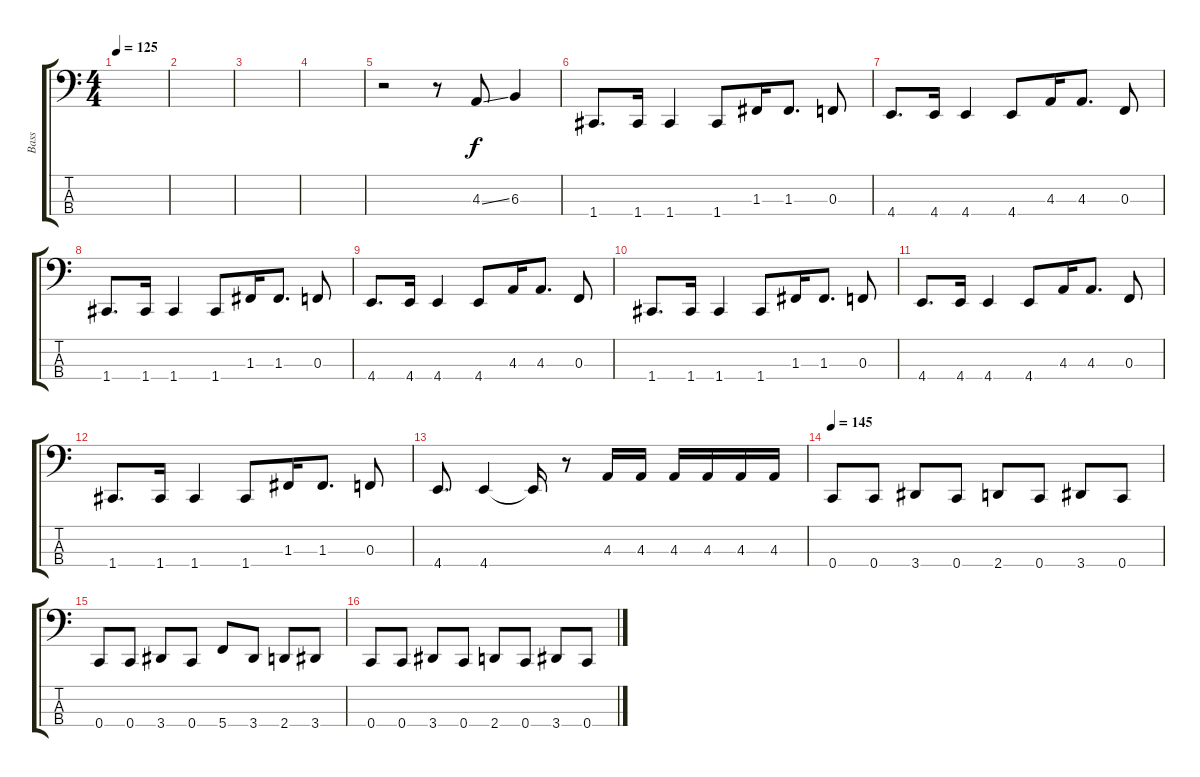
\track ("Bass" "Bass") {instrument slapbass1}
\staff {score tabs}
\tuning (Eb2 Bb1 F1 C1) {hide}
\ts (4 4)
\tempo 125
\clef f4
\ks c
|
|
|
|
r.2 r.8 4.3{ss}.8 6.3.4 |
1.4.8{d} 1.4.16 1.4.4 1.4.8 1.3.16 1.3.8{d} 0.3.8 |
4.4.8{d} 4.4.16 4.4.4 4.4.8 4.3.16 4.3.8{d} 0.3.8 |
1.4.8{d} 1.4.16 1.4.4 1.4.8 1.3.16 1.3.8{d} 0.3.8 |
4.4.8{d} 4.4.16 4.4.4 4.4.8 4.3.16 4.3.8{d} 0.3.8 |
1.4.8{d} 1.4.16 1.4.4 1.4.8 1.3.16 1.3.8{d} 0.3.8 |
4.4.8{d} 4.4.16 4.4.4 4.4.8 4.3.16 4.3.8{d} 0.3.8 |
1.4.8{d} 1.4.16 1.4.4 1.4.8 1.3.16 1.3.8{d} 0.3.8 |
4.4.8{d} 4.4.4 4.4{t}.16 r.8 4.3.16 4.3.16 4.3.16 4.3.16 4.3.16 4.3.16 |
\tempo 145
0.4.8 0.4.8 3.4.8 0.4.8 2.4.8 0.4.8 3.4.8 0.4.8 |
0.4.8 0.4.8 3.4.8 0.4.8 5.4.8 3.4.8 2.4.8 3.4.8 |
0.4.8 0.4.8 3.4.8 0.4.8 2.4.8 0.4.8 3.4.8 0.4.8
